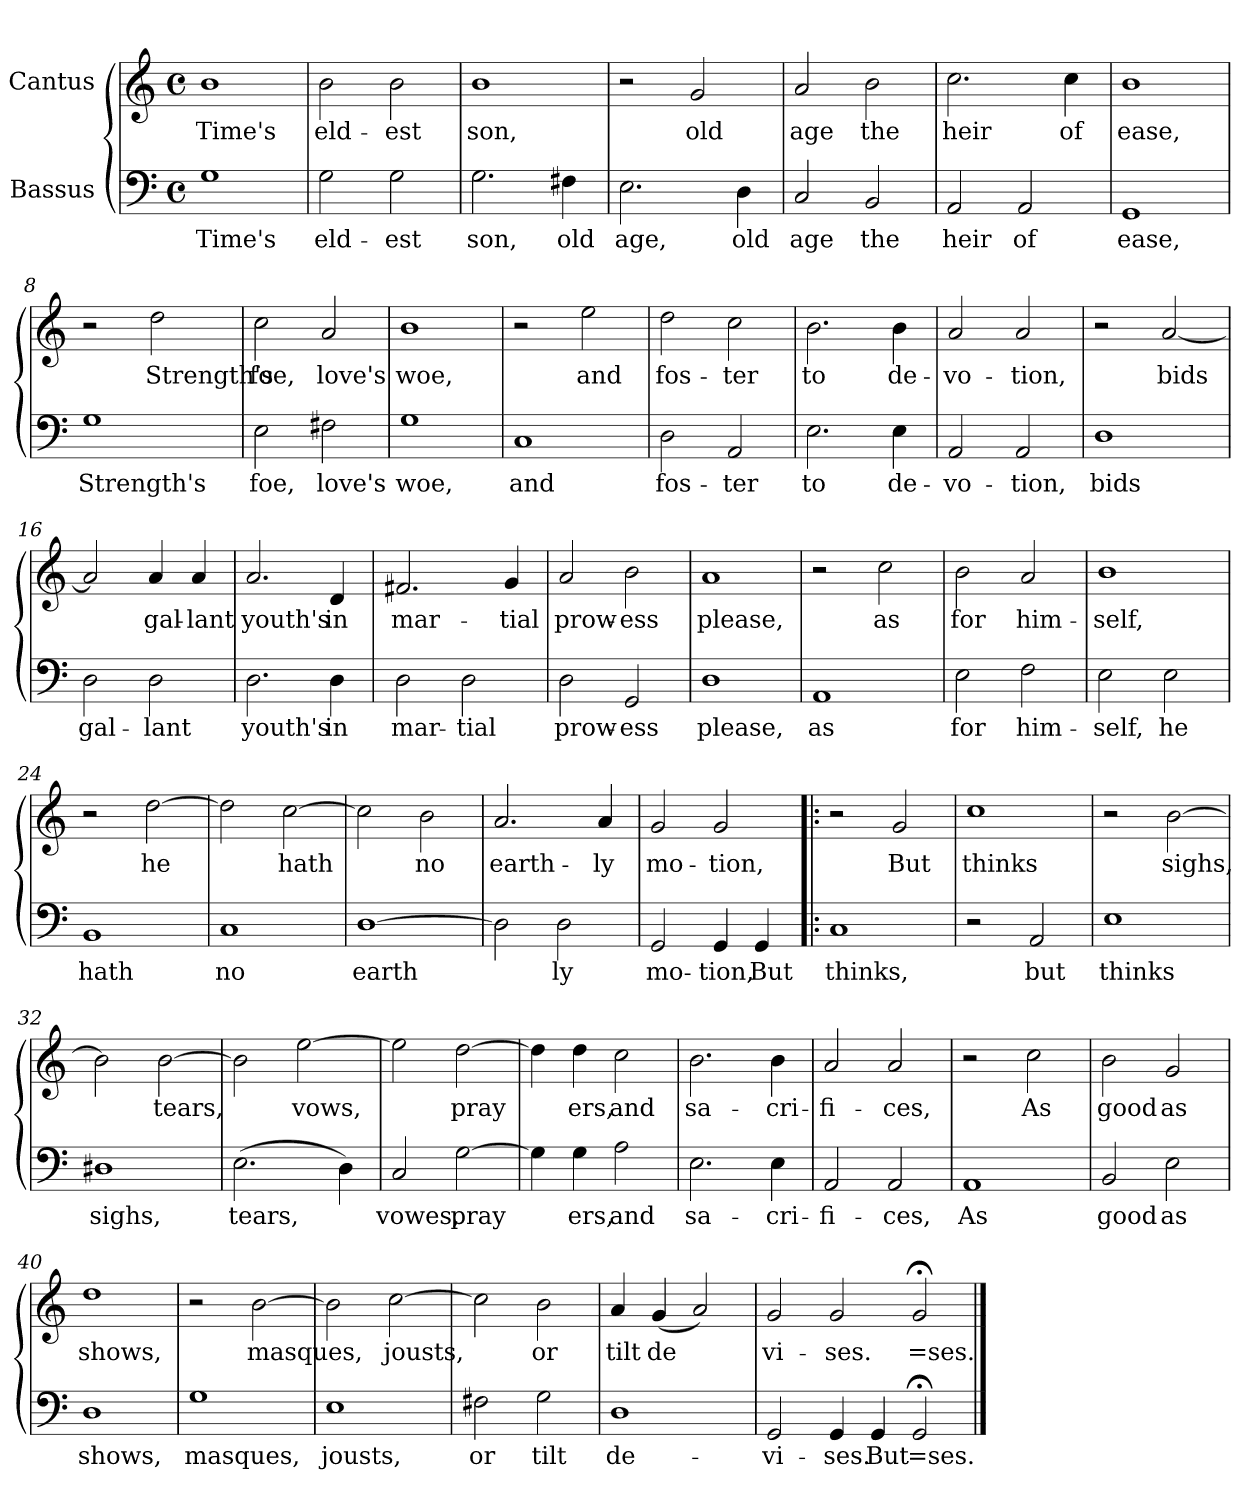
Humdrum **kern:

**kern	**text	**kern	**text
*part2	*part2	*part1	*part1
*staff2	*staff2	*staff1	*staff1
*I"Bassus	*	*I"Cantus	*
!!LO:PB:g=z
*stria5	*	*stria5	*
*clefF4	*	*clefG2	*
*M4/4	*	*M4/4	*
*met(c)	*	*met(c)	*
*MM156	*	*MM156	*
=1	=1	=1	=1
!	!LO:LY:b:cj	!	!LO:LY:b:cj
1G	Time's	1b	Time's
=2	=2	=2	=2
!	!LO:LY:b:cj	!	!LO:LY:b:cj
2G\	eld-	2b\	eld-
!	!LO:LY:b:cj	!	!LO:LY:b:cj
2G\	-est	2b\	-est
=3	=3	=3	=3
!	!LO:LY:b:cj	!	!LO:LY:b:cj
2.G\	son,	1b	son,
!	!LO:LY:b:cj	!	!
4F#X\	old	.	.
=4	=4	=4	=4
!	!LO:LY:b:cj	!	!
2.E\	age,	2r	.
!	!	!	!LO:LY:b:cj
.	.	2g/	old
!	!LO:LY:b:cj	!	!
4D\	old	.	.
=5	=5	=5	=5
!	!LO:LY:b:cj	!	!LO:LY:b:cj
2C/	age	2a/	age
!	!LO:LY:b:cj	!	!LO:LY:b:cj
2BB/	the	2b\	the
=6	=6	=6	=6
!	!LO:LY:b:cj	!	!LO:LY:b:cj
2AA/	heir	2.cc\	heir
!	!LO:LY:b:cj	!	!
2AA/	of	.	.
!	!	!	!LO:LY:b:cj
.	.	4cc\	of
=7	=7	=7	=7
!	!LO:LY:b:cj	!	!LO:LY:b:cj
1GG	ease,	1b	ease,
!!LO:LB:g=z
=8	=8	=8	=8
!	!LO:LY:b:cj	!	!
1G	Strength's	2r	.
!	!	!	!LO:LY:b:cj
.	.	2dd\	Strength's
=9	=9	=9	=9
!	!LO:LY:b:cj	!	!LO:LY:b:cj
2E\	foe,	2cc\	foe,
!	!LO:LY:b:cj	!	!LO:LY:b:cj
2F#X\	love's	2a/	love's
=10	=10	=10	=10
!	!LO:LY:b:cj	!	!LO:LY:b:cj
1G	woe,	1b	woe,
=11	=11	=11	=11
!	!LO:LY:b:cj	!	!
1C	and	2r	.
!	!	!	!LO:LY:b:cj
.	.	2ee\	and
=12	=12	=12	=12
!	!LO:LY:b:cj	!	!LO:LY:b:cj
2D\	fos-	2dd\	fos-
!	!LO:LY:b:cj	!	!LO:LY:b:cj
2AA/	-ter	2cc\	-ter
=13	=13	=13	=13
!	!LO:LY:b:cj	!	!LO:LY:b:cj
2.E\	to	2.b\	to
!	!LO:LY:b:cj	!	!LO:LY:b:cj
4E\	de-	4b\	de-
=14	=14	=14	=14
!	!LO:LY:b:cj	!	!LO:LY:b:cj
2AA/	-vo-	2a/	-vo-
!	!LO:LY:b:cj	!	!LO:LY:b:cj
2AA/	-tion,	2a/	-tion,
=15	=15	=15	=15
!	!LO:LY:b:cj	!	!
1D	bids	2r	.
!	!	!	!LO:LY:b:cj
.	.	[<2a/	bids
!!LO:LB:g=z
=16	=16	=16	=16
!	!LO:LY:b:cj	!	!LO:LY:b:cj
2D\	gal-	2a/]	.
!	!LO:LY:b:cj	!	!LO:LY:b:cj
2D\	-lant	4a/	gal-
!	!	!	!LO:LY:b:cj
.	.	4a/	-lant
=17	=17	=17	=17
!	!LO:LY:b:cj	!	!LO:LY:b:cj
2.D\	youth's	2.a/	youth's
!	!LO:LY:b:cj	!	!LO:LY:b:cj
4D\	in	4d/	in
=18	=18	=18	=18
!	!LO:LY:b:cj	!	!LO:LY:b:cj
2D\	mar-	2.f#X/	mar-
!	!LO:LY:b:cj	!	!
2D\	-tial	.	.
!	!	!	!LO:LY:b:cj
.	.	4g/	-tial
=19	=19	=19	=19
!	!LO:LY:b:cj	!	!LO:LY:b:cj
2D\	prow-	2a/	prow-
!	!LO:LY:b:cj	!	!LO:LY:b:cj
2GG/	-ess	2b\	-ess
=20	=20	=20	=20
!	!LO:LY:b:cj	!	!LO:LY:b:cj
1D	please,	1a	please,
=21	=21	=21	=21
!	!LO:LY:b:cj	!	!
1AA	as	2r	.
!	!	!	!LO:LY:b:cj
.	.	2cc\	as
=22	=22	=22	=22
!	!LO:LY:b:cj	!	!LO:LY:b:cj
2E\	for	2b\	for
!	!LO:LY:b:cj	!	!LO:LY:b:cj
2F\	him-	2a/	him-
!!LO:LB:g=z
=23	=23	=23	=23
!	!LO:LY:b:cj	!	!LO:LY:b:cj
2E\	-self,	1b	-self,
!	!LO:LY:b:cj	!	!
2E\	he	.	.
=24	=24	=24	=24
!	!LO:LY:b:cj	!	!
1BB	hath	2r	.
!	!	!	!LO:LY:b:cj
.	.	[>2dd\	he
=25	=25	=25	=25
!	!LO:LY:b:cj	!	!LO:LY:b:cj
1C	no	2dd\]	.
!	!	!	!LO:LY:b:cj
.	.	[>2cc\	hath
=26	=26	=26	=26
!	!LO:LY:b:cj	!	!LO:LY:b:cj
[>1D	earth-	2cc\]	.
!	!	!	!LO:LY:b:cj
.	.	2b\	no
=27	=27	=27	=27
!	!LO:LY:b:cj	!	!LO:LY:b:cj
2D\]	-	2.a/	earth-
!	!LO:LY:b:cj	!	!
2D\	ly	.	.
!	!	!	!LO:LY:b:cj
.	.	4a/	-ly
=28	=28	=28	=28
!	!LO:LY:b:cj	!	!LO:LY:b:cj
2GG/	mo-	2g/	mo-
!	!LO:LY:b:cj	!	!LO:LY:b:cj
4GG/	-tion,	2g/	-tion,
!	!LO:LY:b:cj	!	!
4GG/	But	.	.
=29!|:	=29!|:	=29!|:	=29!|:
!	!LO:LY:b:cj	!	!
1C	thinks,	2r	.
!	!	!	!LO:LY:b:cj
.	.	2g/	But
=30	=30	=30	=30
!	!	!	!LO:LY:b:cj
2r	.	1cc	thinks
!	!LO:LY:b:cj	!	!
2AA/	but	.	.
!!LO:LB:g=z
=31	=31	=31	=31
!	!LO:LY:b:cj	!	!
1E	thinks	2r	.
!	!	!	!LO:LY:b:cj
.	.	[>2b\	sighs,
=32	=32	=32	=32
!	!LO:LY:b:cj	!	!LO:LY:b:cj
1D#X	sighs,	2b\]	.
!	!	!	!LO:LY:b:cj
.	.	[>2b\	tears,
=33	=33	=33	=33
!	!LO:LY:b:cj	!	!LO:LY:b:cj
(>2.E\	tears,	2b\]	.
!	!	!	!LO:LY:b:cj
.	.	[>2ee\	vows,
!	!LO:LY:b:cj	!	!
4D\)	.	.	.
=34	=34	=34	=34
!	!LO:LY:b:cj	!	!LO:LY:b:cj
2C/	vowes,	2ee\]	.
!	!LO:LY:b:cj	!	!LO:LY:b:cj
[>2G\	pray-	[>2dd\	pray-
=35	=35	=35	=35
!	!LO:LY:b:cj	!	!LO:LY:b:cj
4G\]	-	4dd\]	-
!	!LO:LY:b:cj	!	!LO:LY:b:cj
4G\	ers,	4dd\	ers,
!	!LO:LY:b:cj	!	!LO:LY:b:cj
2A\	and	2cc\	and
=36	=36	=36	=36
!	!LO:LY:b:cj	!	!LO:LY:b:cj
2.E\	sa-	2.b\	sa-
!	!LO:LY:b:cj	!	!LO:LY:b:cj
4E\	-cri-	4b\	-cri-
=37	=37	=37	=37
!	!LO:LY:b:cj	!	!LO:LY:b:cj
2AA/	-fi-	2a/	-fi-
!	!LO:LY:b:cj	!	!LO:LY:b:cj
2AA/	-ces,	2a/	-ces,
=38	=38	=38	=38
!	!LO:LY:b:cj	!	!
1AA	As	2r	.
!	!	!	!LO:LY:b:cj
.	.	2cc\	As
!!LO:LB:g=z
=39	=39	=39	=39
!	!LO:LY:b:cj	!	!LO:LY:b:cj
2BB/	good	2b\	good
!	!LO:LY:b:cj	!	!LO:LY:b:cj
2E\	as	2g/	as
=40	=40	=40	=40
!	!LO:LY:b:cj	!	!LO:LY:b:cj
1D	shows,	1dd	shows,
=41	=41	=41	=41
!	!LO:LY:b:cj	!	!
1G	masques,	2r	.
!	!	!	!LO:LY:b:cj
.	.	[>2b\	masques,
=42	=42	=42	=42
!	!LO:LY:b:cj	!	!LO:LY:b:cj
1E	jousts,	2b\]	.
!	!	!	!LO:LY:b:cj
.	.	[>2cc\	jousts,
=43	=43	=43	=43
!	!LO:LY:b:cj	!	!LO:LY:b:cj
2F#X\	or	2cc\]	.
!	!LO:LY:b:cj	!	!LO:LY:b:cj
2G\	tilt	2b\	or
=44	=44	=44	=44
!	!LO:LY:b:cj	!	!LO:LY:b:cj
1D	de-	4a/	tilt
!	!	!	!LO:LY:b:cj
.	.	(<4g/	de-
!	!	!	!LO:LY:b:cj
.	.	2a/)	--
!!LO:LB:g=z
=45	=45	=45	=45
!	!LO:LY:b:cj	!	!LO:LY:b:cj
2GG/	-vi-	2g/	-vi-
!	!LO:LY:b:cj	!	!LO:LY:b:cj
4GG/	-ses.	2g/	-ses.
!	!LO:LY:b:cj	!	!
4GG/	But	.	.
!	!LO:LY:b:cj	!	!LO:LY:b:cj
2GG;</	=ses.	2g;</	=ses.
==	==	==	==
*-	*-	*-	*-
